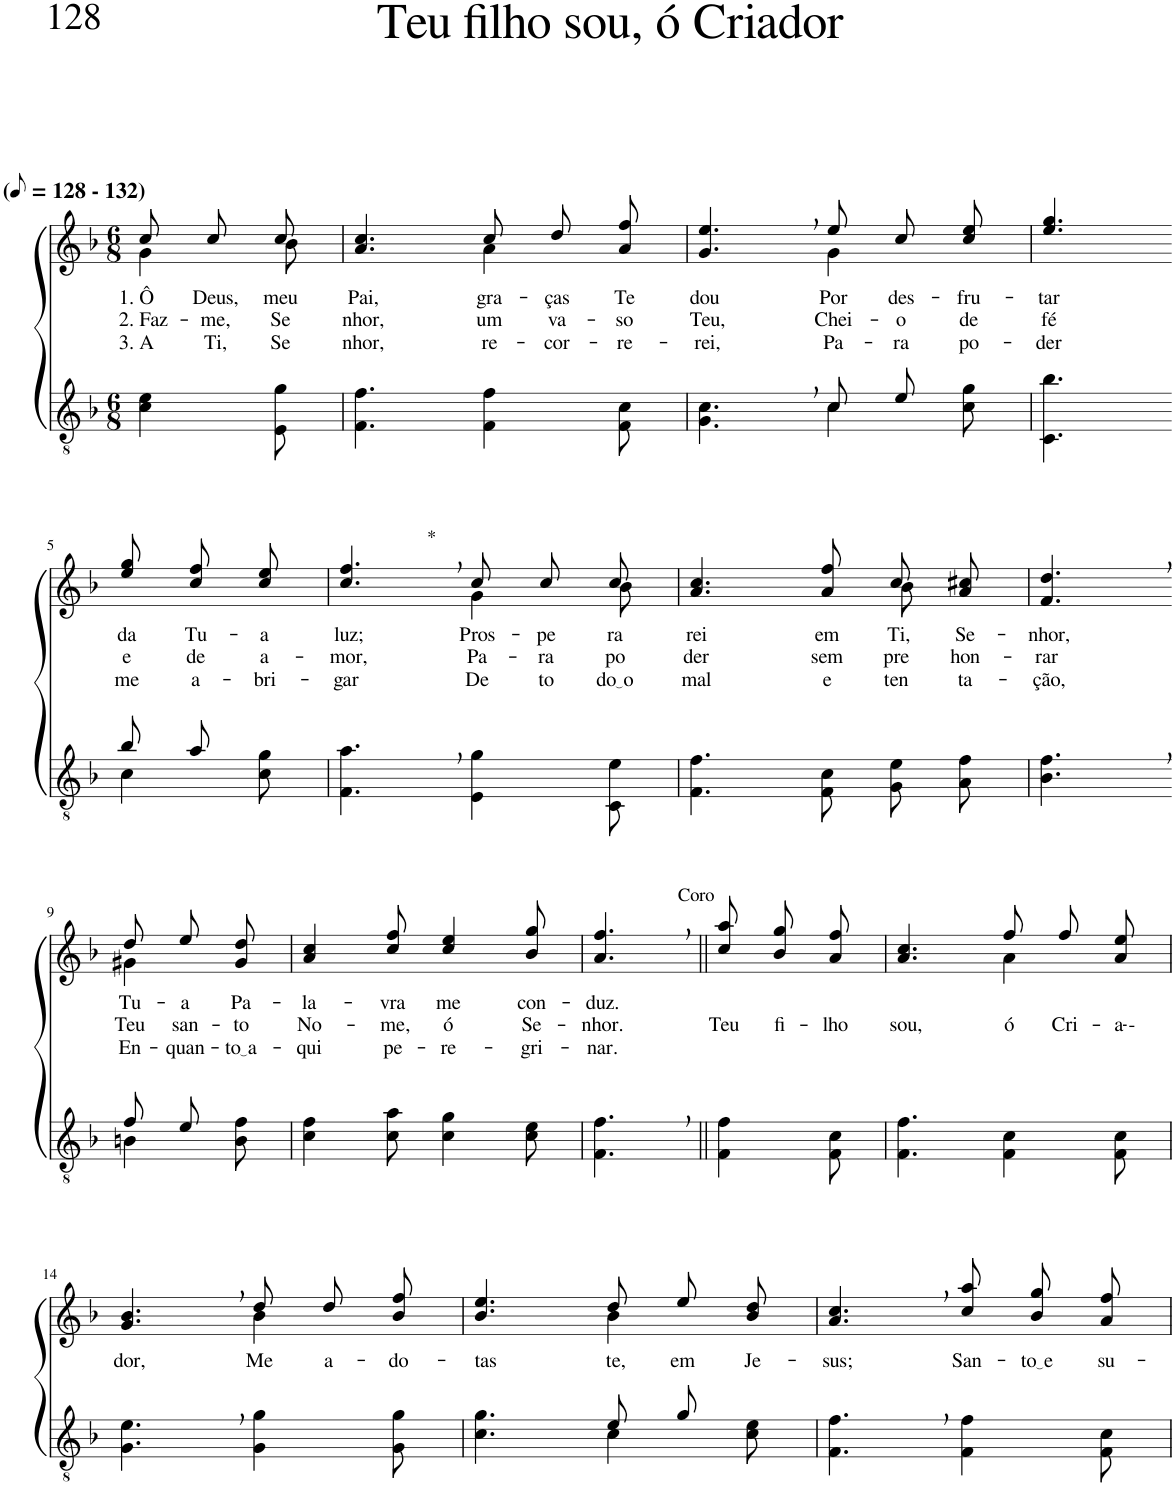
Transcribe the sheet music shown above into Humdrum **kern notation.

**kern	**kern	**text	**text	**text
*part2	*part1	*part1	*part1	*part1
*staff2	*staff1	*staff1	*staff1	*staff1
*I"Parte III e IV	*I"Parte I e II	*	*	*
*clefGv2	*clefG2	*	*	*
*Trd4c7	*Trd4c7	*	*	*
*k[b-]	*k[b-]	*	*	*
*M6/8	*M6/8	*	*	*
*MM64	*MM64	*	*	*
=1	=1	=1	=1	=1
*	*^	*	*	*
!	!LO:TX:a:B:t=(	!	!	!	!
!	!LO:TX:a:B:t=- 132)	!	!	!	!
!	!	!	!LO:LY:b	!LO:LY:b	!LO:LY:b
4c\ 4e\	8cc/L	4g\	1. Ô	2. Faz-	3. A
!	!	!	!LO:LY:b	!LO:LY:b	!LO:LY:b
.	8cc/	.	Deus,	-me,	Ti,
!	!	!	!LO:LY:b	!LO:LY:b	!LO:LY:b
8E\ 8g\	8cc/J	8b-\	meu	Se-	Se-
=2	=2	=2	=2	=2	=2
!	!	!	!LO:LY:b	!LO:LY:b	!LO:LY:b
4.F\ 4.f\	4.a/ 4.cc/	4.ryy	Pai,	-nhor,	-nhor,
!	!	!	!LO:LY:b	!LO:LY:b	!LO:LY:b
4F\ 4f\	8cc\L	4a\	gra-	um	re-
!	!	!	!LO:LY:b	!LO:LY:b	!LO:LY:b
.	8dd\	.	-ças	va-	-cor-
!	!	!	!LO:LY:b	!LO:LY:b	!LO:LY:b
8F\ 8c\	8a\ 8ff\J	8ryy	Te	-so	-re-
=3	=3	=3	=3	=3	=3
*^	*	*	*	*	*
!	!	!	!	!LO:LY:b	!LO:LY:b	!LO:LY:b
4.ryy	4.G\ 4.c\	4.g/, 4.ee/,	4.ryy	dou	Teu,	-rei,
!	!	!	!	!LO:LY:b	!LO:LY:b	!LO:LY:b
8c/L	4c\	8ee\L	4g\	Por	Chei-	Pa-
!	!	!	!	!LO:LY:b	!LO:LY:b	!LO:LY:b
8e/J	.	8cc\	.	des-	-o	-ra
!	!	!	!	!LO:LY:b	!LO:LY:b	!LO:LY:b
8ryy	8c\ 8g\	8cc\ 8ee\J	8ryy	-fru-	de	po-
=4	=4	=4	=4	=4	=4	=4
!	!	!	!	!LO:LY:b	!LO:LY:b	!LO:LY:b
*v	*v	*	*	*	*	*
*	*v	*v	*	*	*
4.C\ 4.b-\	4.ee/ 4.gg/	-tar	fé	-der
!!LO:LB:g=z
=5-	=5-	=5-	=5-	=5-
*^	*	*	*	*
!	!	!	!LO:LY:b	!LO:LY:b	!LO:LY:b
8b-/L	4c\	8ee\ 8gg\L	da	e	me
!	!	!	!LO:LY:b	!LO:LY:b	!LO:LY:b
8a/J	.	8cc\ 8ff\	Tu-	de	a-
!	!	!	!LO:LY:b	!LO:LY:b	!LO:LY:b
8ryy	8c\ 8g\	8cc\ 8ee\J	-a	a-	-bri-
=6	=6	=6	=6	=6	=6
!	!	!LO:TX:a:t=*	!	!	!
!	!	!	!LO:LY:b	!LO:LY:b	!LO:LY:b
*v	*v	*^	*	*	*
4.F\, 4.a\,	4.cc/, 4.ff/,	4.ryy	luz;	-mor,	-gar
!	!	!	!LO:LY:b	!LO:LY:b	!LO:LY:b
4E\ 4g\	8cc/L	4g\	Pros-	Pa-	De
!	!	!	!LO:LY:b	!LO:LY:b	!LO:LY:b
.	8cc/	.	-pe-	-ra	to-
!	!	!	!LO:LY:b	!LO:LY:b	!LO:LY:b
8C\ 8e\	8cc/J	8b-\	-ra-	po-	do o
=7	=7	=7	=7	=7	=7
!	!	!	!LO:LY:b	!LO:LY:b	!LO:LY:b
4.F\ 4.f\	4.a/ 4.cc/	2ryy	-rei	-der	mal
!	!	!	!LO:LY:b	!LO:LY:b	!LO:LY:b
8F\ 8c\L	8a\ 8ff\L	.	em	sem-	e
!	!	!	!LO:LY:b	!LO:LY:b	!LO:LY:b
8G\ 8e\	8cc\	8b-\	Ti,	-pre	ten-
!	!	!	!LO:LY:b	!LO:LY:b	!LO:LY:b
8A\ 8f\J	8a\ 8cc#X\J	8ryy	Se-	hon-	-ta-
=8	=8	=8	=8	=8	=8
!	!	!	!LO:LY:b	!LO:LY:b	!LO:LY:b
*	*v	*v	*	*	*
4.B-\, 4.f\,	4.f/, 4.dd/,	-nhor,	-rar	-ção,
!!LO:LB:g=z
=9-	=9-	=9-	=9-	=9-
*^	*^	*	*	*
!	!	!	!	!LO:LY:b	!LO:LY:b	!LO:LY:b
8f/L	4Bn\	8dd\L	4g#X\	Tu-	Teu	En-
!	!	!	!	!LO:LY:b	!LO:LY:b	!LO:LY:b
8e/J	.	8ee\	.	-a	san-	-quan-
!	!	!	!	!LO:LY:b	!LO:LY:b	!LO:LY:b
8ryy	8B\ 8f\	8g#\ 8dd\J	8ryy	Pa-	-to	to a
=10	=10	=10	=10	=10	=10	=10
!	!	!	!	!LO:LY:b	!LO:LY:b	!LO:LY:b
*v	*v	*	*	*	*	*
*	*v	*v	*	*	*
4c\ 4f\	4a/ 4cc/	-la-	No-	-qui
!	!	!LO:LY:b	!LO:LY:b	!LO:LY:b
8c\ 8a\	8cc/ 8ff/	-vra	-me,	pe-
!	!	!LO:LY:b	!LO:LY:b	!LO:LY:b
4c\ 4g\	4cc/ 4ee/	me	ó	-re-
!	!	!LO:LY:b	!LO:LY:b	!LO:LY:b
8c\ 8e\	8b-/ 8gg/	con-	Se-	-gri-
=11	=11	=11	=11	=11
!	!LO:TX:a:t=Coro	!	!	!
!	!	!LO:LY:b	!LO:LY:b	!LO:LY:b
4.F\, 4.f\,	4.a/, 4.ff/,	-duz.	-nhor.	-nar.
=12||	=12||	=12||	=12||	=12||
!	!	!	!LO:LY:b	!
4F\ 4f\	8cc\ 8aa\L	.	Teu	.
!	!	!	!LO:LY:b	!
.	8b-\ 8gg\	.	fi-	.
!	!	!	!LO:LY:b	!
8F\ 8c\	8a\ 8ff\J	.	-lho	.
=13	=13	=13	=13	=13
!	!	!	!LO:LY:b	!
*	*^	*	*	*
4.F\ 4.f\	4.a/ 4.cc/	4.ryy	.	sou,	.
!	!	!	!	!LO:LY:b	!
4F\ 4c\	8ff\L	4a\	.	ó	.
!	!	!	!	!LO:LY:b	!
.	8ff\	.	.	Cri-	.
!	!	!	!	!LO:LY:b	!
8F\ 8c\	8a\ 8ee\J	8ryy	.	-a --	.
!!LO:LB:g=z	!!
=14	=14	=14	=14	=14	=14
!	!	!	!LO:LY:b	!	!
4.G\, 4.e\,	4.g/, 4.b-/,	4.ryy	dor,	.	.
!	!	!	!LO:LY:b	!	!
4G\ 4g\	8dd\L	4b-\	Me	.	.
!	!	!	!LO:LY:b	!	!
.	8dd\	.	a-	.	.
!	!	!	!LO:LY:b	!	!
8G\ 8g\	8b-\ 8ff\J	8ryy	-do-	.	.
=15	=15	=15	=15	=15	=15
*^	*	*	*	*	*
!	!	!	!	!LO:LY:b	!	!
4.ryy	4.c\ 4.g\	4.b-/ 4.ee/	4.ryy	-tas-	.	.
!	!	!	!	!LO:LY:b	!	!
8e/L	4c\	8dd\L	4b-\	-te,	.	.
!	!	!	!	!LO:LY:b	!	!
8g/J	.	8ee\	.	em	.	.
!	!	!	!	!LO:LY:b	!	!
8ryy	8c\ 8e\	8b-\ 8dd\J	8ryy	Je-	.	.
=16	=16	=16	=16	=16	=16	=16
!	!	!	!	!LO:LY:b	!	!
*v	*v	*	*	*	*	*
*	*v	*v	*	*	*
4.F\, 4.f\,	4.a/, 4.cc/,	-sus;	.	.
!	!	!LO:LY:b	!	!
4F\ 4f\	8cc\ 8aa\L	San-	.	.
!	!	!LO:LY:b	!	!
.	8b-\ 8gg\	to e	.	.
!	!	!LO:LY:b	!	!
8F\ 8c\	8a\ 8ff\J	su-	.	.
=	=	=	=	=
*-	*-	*-	*-	*-
